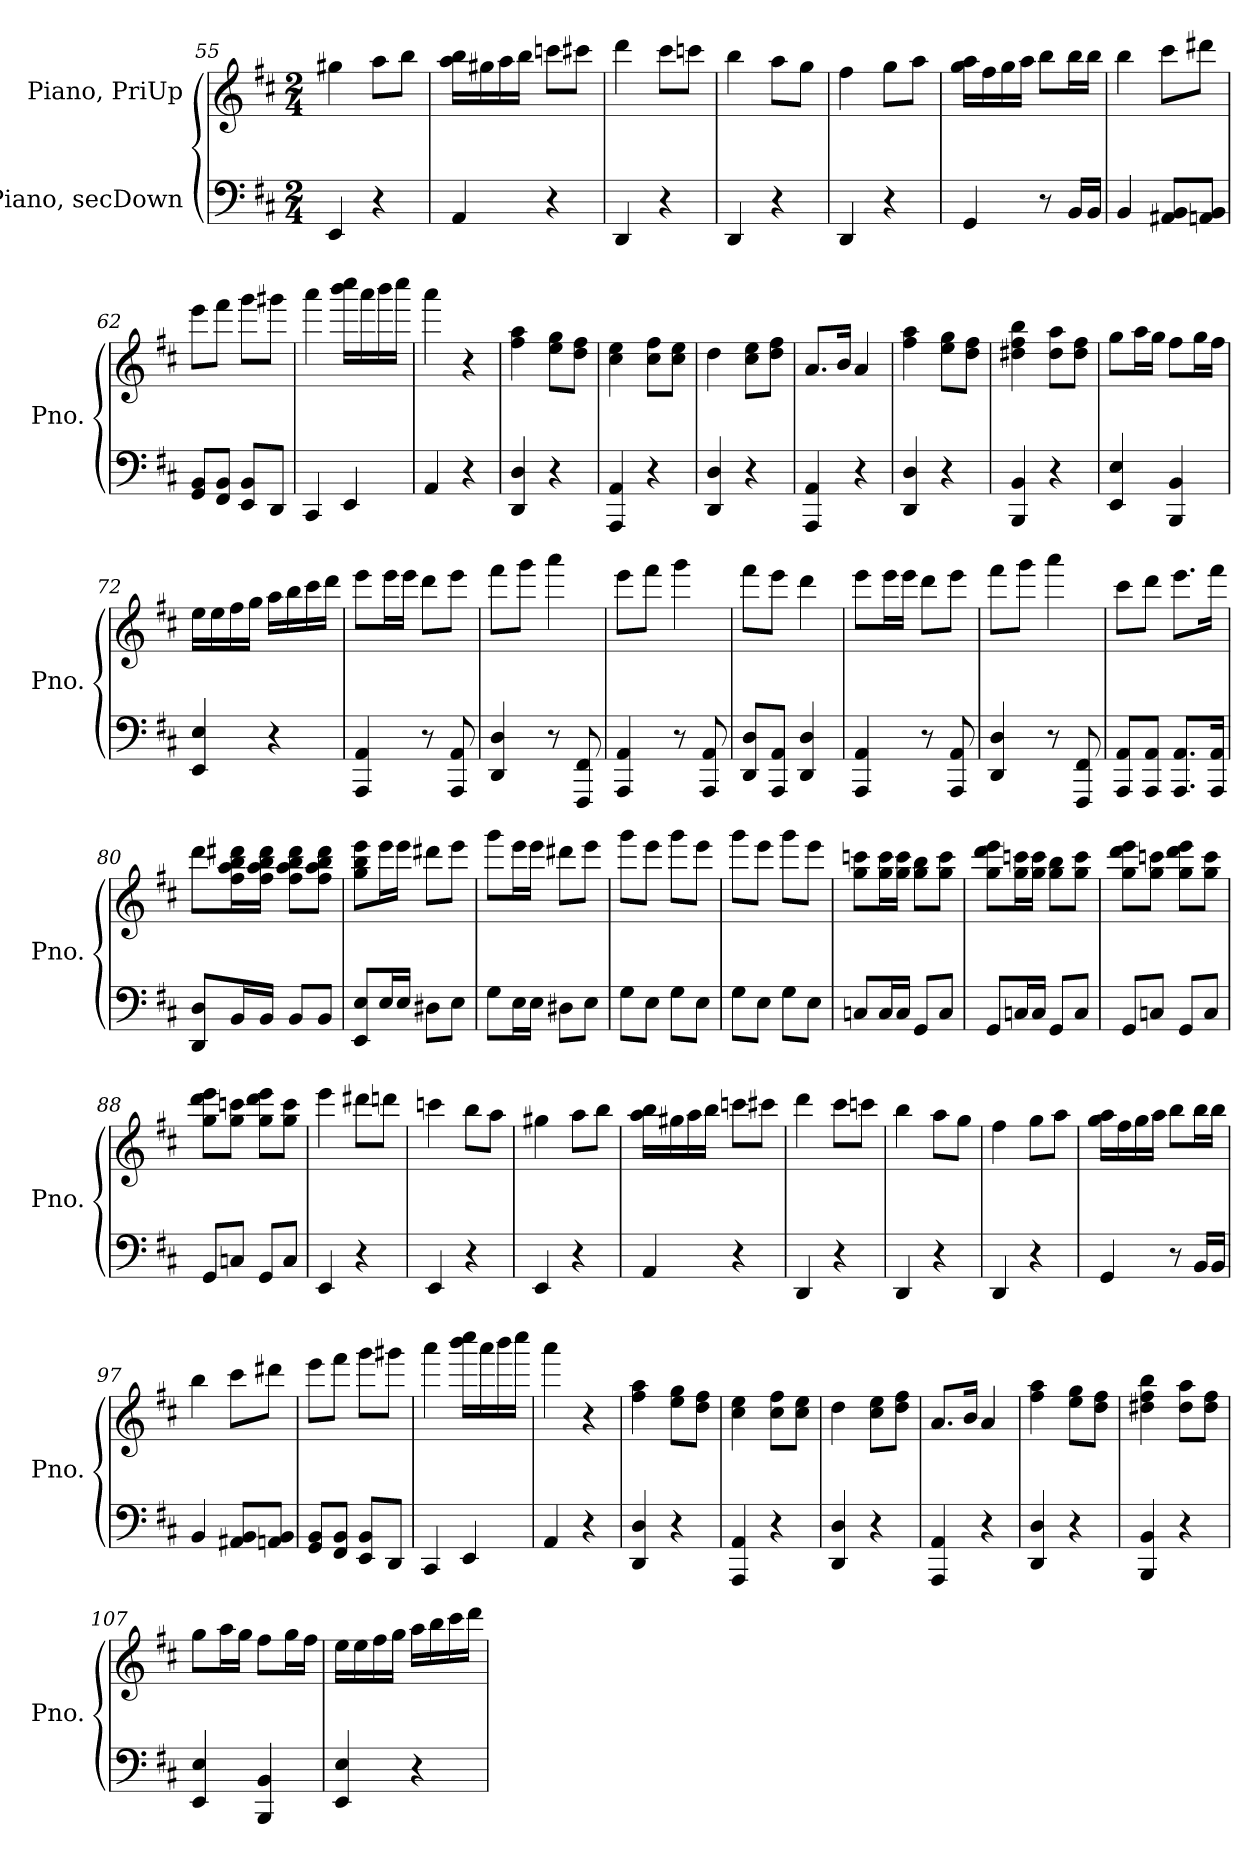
**kern	**kern
*part2	*part1
*staff2	*staff1
*I"Piano, secDown	*I"Piano, PriUp
*I'Pno.	*I'Pno.
*clefF4	*clefG2
*k[f#c#]	*k[f#c#]
*M2/4	*M2/4
=55	=55
4EE/	4gg#X\
4r	8aa\L
.	8bb\J
=56	=56
4AA/	16aa\ 16bb\LL
.	16gg#X\
.	16aa\
.	16bb\JJ
4r	8cccn\L
.	8ccc#X\J
!!LO:LB:g=z
=57	=57
4DD/	4ddd\
4r	8ccc#\L
.	8cccn\J
=58	=58
4DD/	4bb\
4r	8aa\L
.	8gg\J
=59	=59
4DD/	4ff#\
4r	8gg\L
.	8aa\J
=60	=60
4GG/	16gg\ 16aa\LL
.	16ff#\
.	16gg\
.	16aa\JJ
8r	8bb\L
16BB/LL	16bb\L
16BB/JJ	16bb\JJ
=61	=61
4BB/	4bb\
8AA#X/ 8BB/L	8ccc#\L
8AAn/ 8BB/J	8ddd#X\J
=62	=62
8GG/ 8BB/L	8eee\L
8FF#/ 8BB/J	8fff#\J
8EE/ 8BB/L	8ggg\L
8DD/J	8ggg#X\J
!!LO:LB:g=z
=63	=63
4CC#/	4aaa\
4EE/	16bbb\ 16cccc#\LL
.	16aaa\
.	16bbb\
.	16cccc#\JJ
=64	=64
4AA/	4aaa\
4r	4r
=65	=65
4DD/ 4D/	4ff#\ 4aa\
4r	8ee\ 8gg\L
.	8dd\ 8ff#\J
=66	=66
4AAA/ 4AA/	4cc#\ 4ee\
4r	8cc#\ 8ff#\L
.	8cc#\ 8ee\J
=67	=67
4DD/ 4D/	4dd\
4r	8cc#\ 8ee\L
.	8dd\ 8ff#\J
=68	=68
4AAA/ 4AA/	8.a/L
.	16b/Jk
4r	4a/
=69	=69
4DD/ 4D/	4ff#\ 4aa\
4r	8ee\ 8gg\L
.	8dd\ 8ff#\J
=70	=70
4BBB/ 4BB/	4dd#X\ 4ff#\ 4bb\
4r	8dd#\ 8aa\L
.	8dd#\ 8ff#\J
!!LO:LB:g=z
=71	=71
4EE/ 4E/	8gg\L
.	16aa\L
.	16gg\JJ
4BBB/ 4BB/	8ff#\L
.	16gg\L
.	16ff#\JJ
=72	=72
4EE/ 4E/	16ee\LL
.	16ee\
.	16ff#\
.	16gg\JJ
4r	16aa\LL
.	16bb\
.	16ccc#\
.	16ddd\JJ
=73	=73
4AAA/ 4AA/	8eee\L
.	16eee\L
.	16eee\JJ
8r	8ddd\L
8AAA/ 8AA/	8eee\J
=74	=74
4DD/ 4D/	8fff#\L
.	8ggg\J
8r	4aaa\
8FFF#/ 8FF#/	.
=75	=75
4AAA/ 4AA/	8eee\L
.	8fff#\J
8r	4ggg\
8AAA/ 8AA/	.
=76	=76
8DD/ 8D/L	8fff#\L
8AAA/ 8AA/J	8eee\J
4DD/ 4D/	4ddd\
!!LO:PB:g=z
=77	=77
4AAA/ 4AA/	8eee\L
.	16eee\L
.	16eee\JJ
8r	8ddd\L
8AAA/ 8AA/	8eee\J
=78	=78
4DD/ 4D/	8fff#\L
.	8ggg\J
8r	4aaa\
8FFF#/ 8FF#/	.
=79	=79
8AAA/ 8AA/L	8ccc#\L
8AAA/ 8AA/J	8ddd\J
8.AAA/ 8.AA/L	8.eee\L
16AAA/ 16AA/Jk	16fff#\Jk
=80	=80
8DD/ 8D/L	8ddd\L
16BB/L	16ff#\ 16aa\ 16bb\ 16ddd#X\L
16BB/JJ	16ff#\ 16aa\ 16bb\ 16ddd#\JJ
8BB/L	8ff#\ 8aa\ 8bb\ 8ddd#\L
8BB/J	8ff#\ 8aa\ 8bb\ 8ddd#\J
=81	=81
8EE/ 8E/L	8gg\ 8bb\ 8eee\L
16E/L	16eee\L
16E/JJ	16eee\JJ
8D#X\L	8ddd#X\L
8E\J	8eee\J
!!LO:LB:g=z
=82	=82
8G\L	8ggg\L
16E\L	16eee\L
16E\JJ	16eee\JJ
8D#X\L	8ddd#X\L
8E\J	8eee\J
=83	=83
8G\L	8ggg\L
8E\J	8eee\J
8G\L	8ggg\L
8E\J	8eee\J
=84	=84
8G\L	8ggg\L
8E\J	8eee\J
8G\L	8ggg\L
8E\J	8eee\J
=85	=85
8Cn/L	8gg\ 8cccn\L
16C/L	16gg\ 16ccc\L
16C/JJ	16gg\ 16ccc\JJ
8GG/L	8gg\ 8bb\L
8C/J	8gg\ 8ccc\J
=86	=86
8GG/L	8gg\ 8ddd\ 8eee\L
16Cn/L	16gg\ 16cccn\L
16C/JJ	16gg\ 16ccc\JJ
8GG/L	8gg\ 8bb\L
8C/J	8gg\ 8ccc\J
!!LO:LB:g=z
=87	=87
8GG/L	8gg\ 8ddd\ 8eee\L
8Cn/J	8gg\ 8cccn\J
8GG/L	8gg\ 8ddd\ 8eee\L
8C/J	8gg\ 8ccc\J
=88	=88
8GG/L	8gg\ 8ddd\ 8eee\L
8Cn/J	8gg\ 8cccn\J
8GG/L	8gg\ 8ddd\ 8eee\L
8C/J	8gg\ 8ccc\J
=89	=89
4EE/	4eee\
4r	8ddd#X\L
.	8dddn\J
=90	=90
4EE/	4cccn\
4r	8bb\L
.	8aa\J
=91	=91
4EE/	4gg#X\
4r	8aa\L
.	8bb\J
=92	=92
4AA/	16aa\ 16bb\LL
.	16gg#X\
.	16aa\
.	16bb\JJ
4r	8cccn\L
.	8ccc#X\J
!!LO:LB:g=z
=93	=93
4DD/	4ddd\
4r	8ccc#\L
.	8cccn\J
=94	=94
4DD/	4bb\
4r	8aa\L
.	8gg\J
=95	=95
4DD/	4ff#\
4r	8gg\L
.	8aa\J
=96	=96
4GG/	16gg\ 16aa\LL
.	16ff#\
.	16gg\
.	16aa\JJ
8r	8bb\L
16BB/LL	16bb\L
16BB/JJ	16bb\JJ
=97	=97
4BB/	4bb\
8AA#X/ 8BB/L	8ccc#\L
8AAn/ 8BB/J	8ddd#X\J
=98	=98
8GG/ 8BB/L	8eee\L
8FF#/ 8BB/J	8fff#\J
8EE/ 8BB/L	8ggg\L
8DD/J	8ggg#X\J
!!LO:LB:g=z
=99	=99
4CC#/	4aaa\
4EE/	16bbb\ 16cccc#\LL
.	16aaa\
.	16bbb\
.	16cccc#\JJ
=100	=100
4AA/	4aaa\
4r	4r
=101	=101
4DD/ 4D/	4ff#\ 4aa\
4r	8ee\ 8gg\L
.	8dd\ 8ff#\J
=102	=102
4AAA/ 4AA/	4cc#\ 4ee\
4r	8cc#\ 8ff#\L
.	8cc#\ 8ee\J
=103	=103
4DD/ 4D/	4dd\
4r	8cc#\ 8ee\L
.	8dd\ 8ff#\J
=104	=104
4AAA/ 4AA/	8.a/L
.	16b/Jk
4r	4a/
=105	=105
4DD/ 4D/	4ff#\ 4aa\
4r	8ee\ 8gg\L
.	8dd\ 8ff#\J
=106	=106
4BBB/ 4BB/	4dd#X\ 4ff#\ 4bb\
4r	8dd#\ 8aa\L
.	8dd#\ 8ff#\J
!!LO:LB:g=z
=107	=107
4EE/ 4E/	8gg\L
.	16aa\L
.	16gg\JJ
4BBB/ 4BB/	8ff#\L
.	16gg\L
.	16ff#\JJ
=108	=108
4EE/ 4E/	16ee\LL
.	16ee\
.	16ff#\
.	16gg\JJ
4r	16aa\LL
.	16bb\
.	16ccc#\
.	16ddd\JJ
=	=
*-	*-
